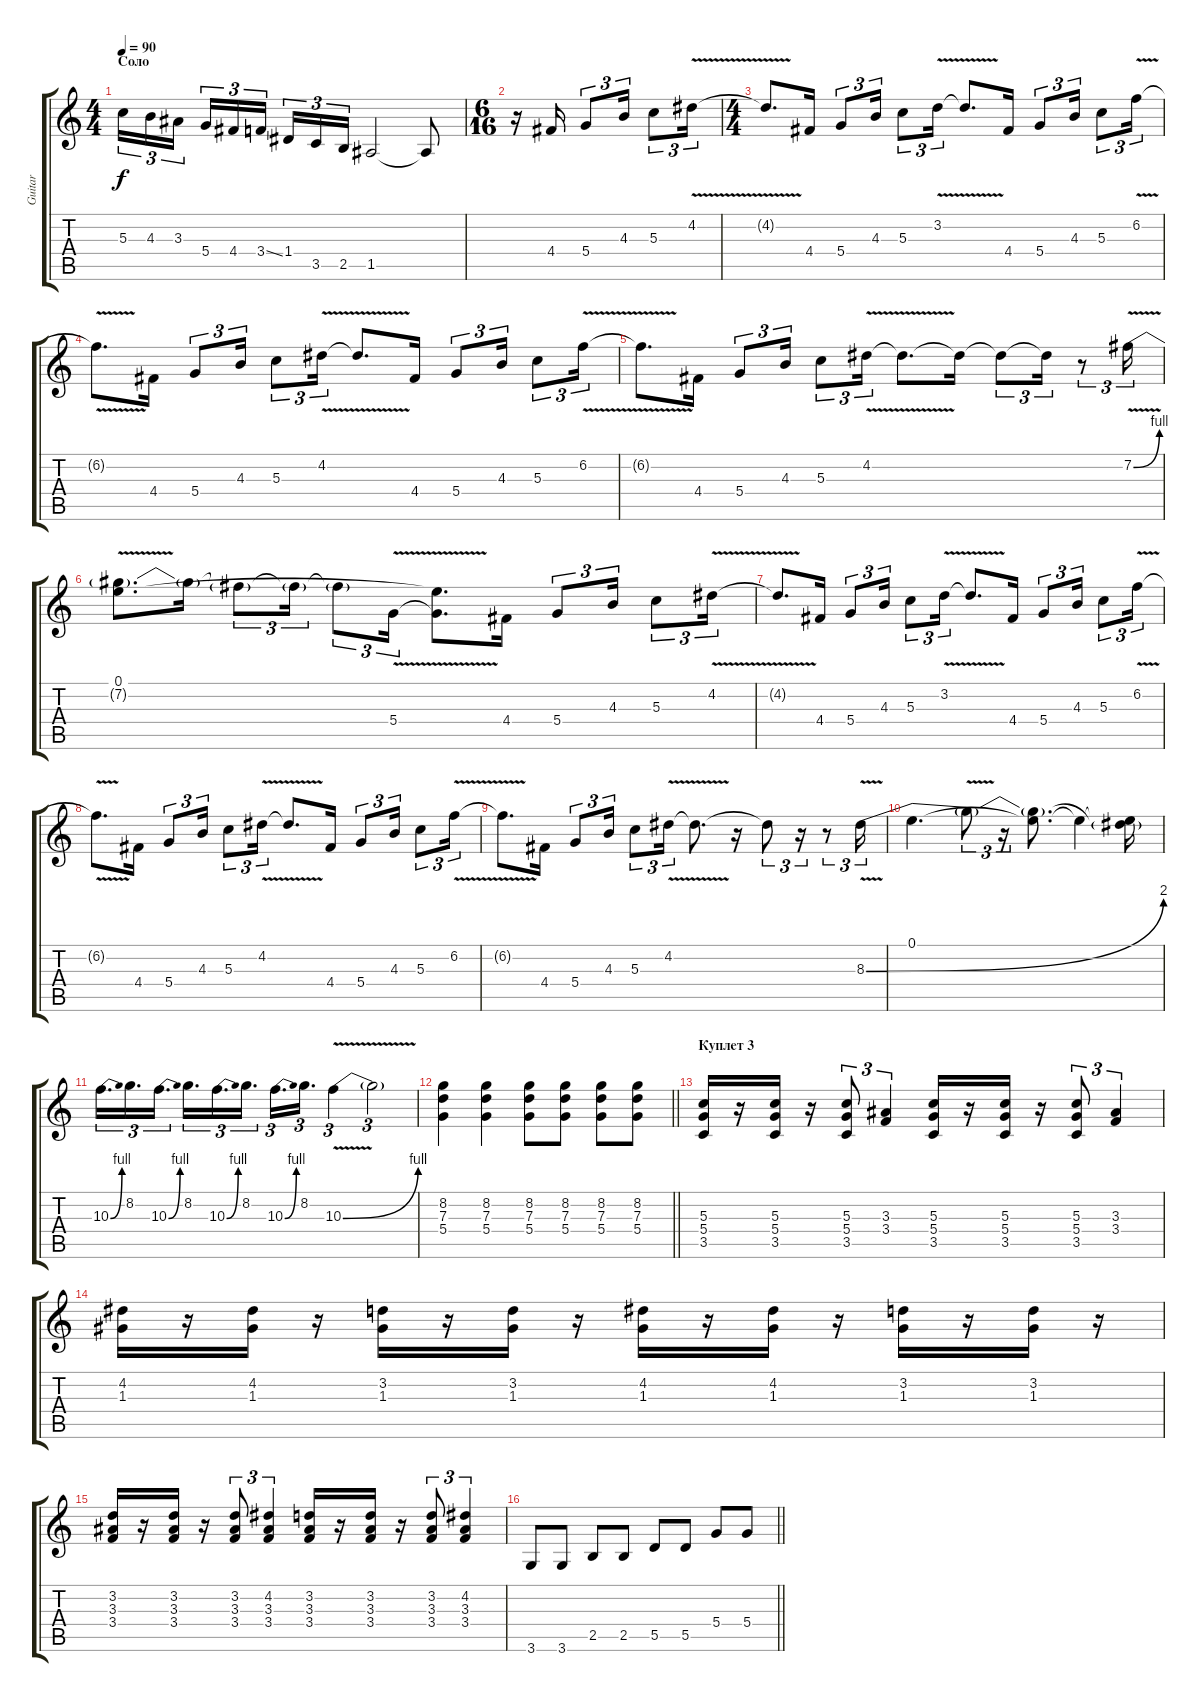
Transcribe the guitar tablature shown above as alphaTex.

\track ("Guitar" "Guitar") {instrument distortionguitar}
\staff {score tabs}
\tuning (E4 B3 G3 D3 A2 E2) {hide}
\ts (4 4)
\section ("" "Соло")
\tempo 90
\clef g2
\ks c
5.3.16{tu (3 2) dy f} 4.3.16{tu (3 2)} 3.3.16{tu (3 2) beam splitsecondary} 5.4.16{tu (3 2)} 4.4.16{tu (3 2)} 3.4{ss}.16{tu (3 2)} 1.4.16{tu (3 2)} 3.5.16{tu (3 2)} 2.5.16{tu (3 2)} 1.5.2 1.5{t}.8 |
\ts (6 16)
r.16 4.4.16 5.4.8{tu (3 2)} 4.3.16{tu (3 2)} 5.3.8{tu (3 2)} 4.2{v}.16{tu (3 2)} |
\ts (4 4)
4.2{t}.8{d} 4.4.16 5.4.8{tu (3 2)} 4.3.16{tu (3 2)} 5.3.8{tu (3 2)} 3.2{v}.16{tu (3 2)} 3.2{t}.8{d} 4.4.16 5.4.8{tu (3 2)} 4.3.16{tu (3 2)} 5.3.8{tu (3 2)} 6.2{v}.16{tu (3 2)} |
6.2{t}.8{d} 4.4.16 5.4.8{tu (3 2)} 4.3.16{tu (3 2)} 5.3.8{tu (3 2)} 4.2{v}.16{tu (3 2)} 4.2{t}.8{d} 4.4.16 5.4.8{tu (3 2)} 4.3.16{tu (3 2)} 5.3.8{tu (3 2)} 6.2{v}.16{tu (3 2)} |
6.2{t}.8{d} 4.4.16 5.4.8{tu (3 2)} 4.3.16{tu (3 2)} 5.3.8{tu (3 2)} 4.2{v}.16{tu (3 2)} 4.2{t}.8{d} 4.2{t}.16 4.2{t}.8{tu (3 2)} 4.2{t}.16{tu (3 2)} r.8{tu (3 2)} 7.2{be (bend 0 0 60 4) v}.16{tu (3 2)} |
(0.1 7.2{t}).8{d} 7.2{t}.16 7.2{t}.8{tu (3 2)} 7.2{t}.16{tu (3 2)} 7.2{t}.8{tu (3 2)} 5.4{v}.16{tu (3 2)} (0.1{t} 5.4{t}).8{d} 4.4.16 5.4.8{tu (3 2)} 4.3.16{tu (3 2)} 5.3.8{tu (3 2)} 4.2{v}.16{tu (3 2)} |
4.2{t}.8{d} 4.4.16 5.4.8{tu (3 2)} 4.3.16{tu (3 2)} 5.3.8{tu (3 2)} 3.2{v}.16{tu (3 2)} 3.2{t}.8{d} 4.4.16 5.4.8{tu (3 2)} 4.3.16{tu (3 2)} 5.3.8{tu (3 2)} 6.2{v}.16{tu (3 2)} |
6.2{t}.8{d} 4.4.16 5.4.8{tu (3 2)} 4.3.16{tu (3 2)} 5.3.8{tu (3 2)} 4.2{v}.16{tu (3 2)} 4.2{t}.8{d} 4.4.16 5.4.8{tu (3 2)} 4.3.16{tu (3 2)} 5.3.8{tu (3 2)} 6.2{v}.16{tu (3 2)} |
6.2{t}.8{d} 4.4.16 5.4.8{tu (3 2)} 4.3.16{tu (3 2)} 5.3.8{tu (3 2)} 4.2{v}.16{tu (3 2)} 4.2{t}.8{d} r.16 4.2{t}.8{tu (3 2)} r.16{tu (3 2)} r.8{tu (3 2)} 8.3{be (bend 0 0 60 8) v}.16{tu (3 2)} |
0.1.4{d} 8.3{t}.8{tu (3 2)} r.16{tu (3 2)} (0.1{t} 8.3{t}).8{d} 0.1{t}.4 (0.1{t} 8.3{t}).16 |
10.3{be (bend 0 0 60 4)}.16{d tu (3 2)} 8.2.16{d tu (3 2)} 10.3{be (bend 0 0 60 4)}.16{d tu (3 2)} 8.2.16{d tu (3 2)} 10.3{be (bend 0 0 60 4)}.16{d tu (3 2)} 8.2.16{d tu (3 2)} 10.3{be (bend 0 0 60 4)}.16{d tu (3 2)} 8.2.16{d tu (3 2)} 10.3{be (bend 0 0 60 4) v}.4{tu (3 2)} 10.3{t}.2{tu (3 2)} |
\barLineRight lightlight
(8.2 7.3 5.4).4 (8.2 7.3 5.4).4 (8.2 7.3 5.4).8 (8.2 7.3 5.4).8 (8.2 7.3 5.4).8 (8.2 7.3 5.4).8 |
\section ("" "Куплет 3")
(5.3 5.4 3.5).16 r.16 (5.3 5.4 3.5).16 r.16 (5.3 5.4 3.5).8{tu (3 2)} (3.3 3.4).4{tu (3 2)} (5.3 5.4 3.5).16 r.16 (5.3 5.4 3.5).16 r.16 (5.3 5.4 3.5).8{tu (3 2)} (3.3 3.4).4{tu (3 2)} |
(4.2 1.3).16 r.16 (4.2 1.3).16 r.16 (3.2 1.3).16 r.16 (3.2 1.3).16 r.16 (4.2 1.3).16 r.16 (4.2 1.3).16 r.16 (3.2 1.3).16 r.16 (3.2 1.3).16 r.16 |
(3.2 3.3 3.4).16 r.16 (3.2 3.3 3.4).16 r.16 (3.2 3.3 3.4).8{tu (3 2)} (4.2 3.3 3.4).4{tu (3 2)} (3.2 3.3 3.4).16 r.16 (3.2 3.3 3.4).16 r.16 (3.2 3.3 3.4).8{tu (3 2)} (4.2 3.3 3.4).4{tu (3 2)} |
\barLineRight lightlight
3.6.8 3.6.8 2.5.8 2.5.8 5.5.8 5.5.8 5.4.8 5.4.8
